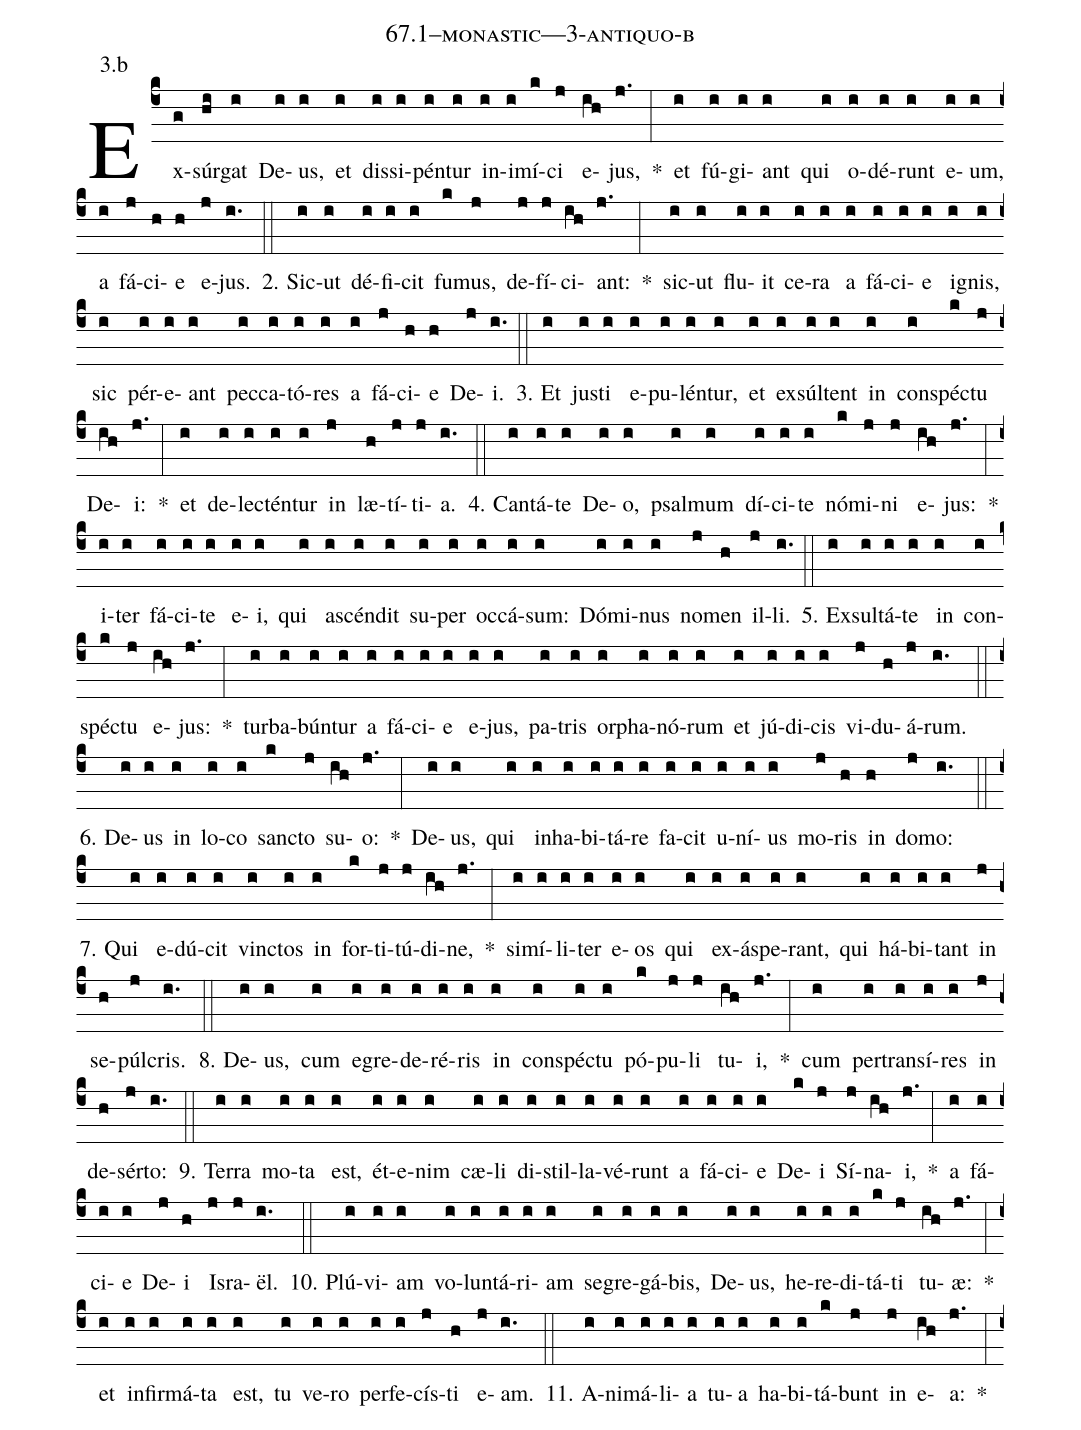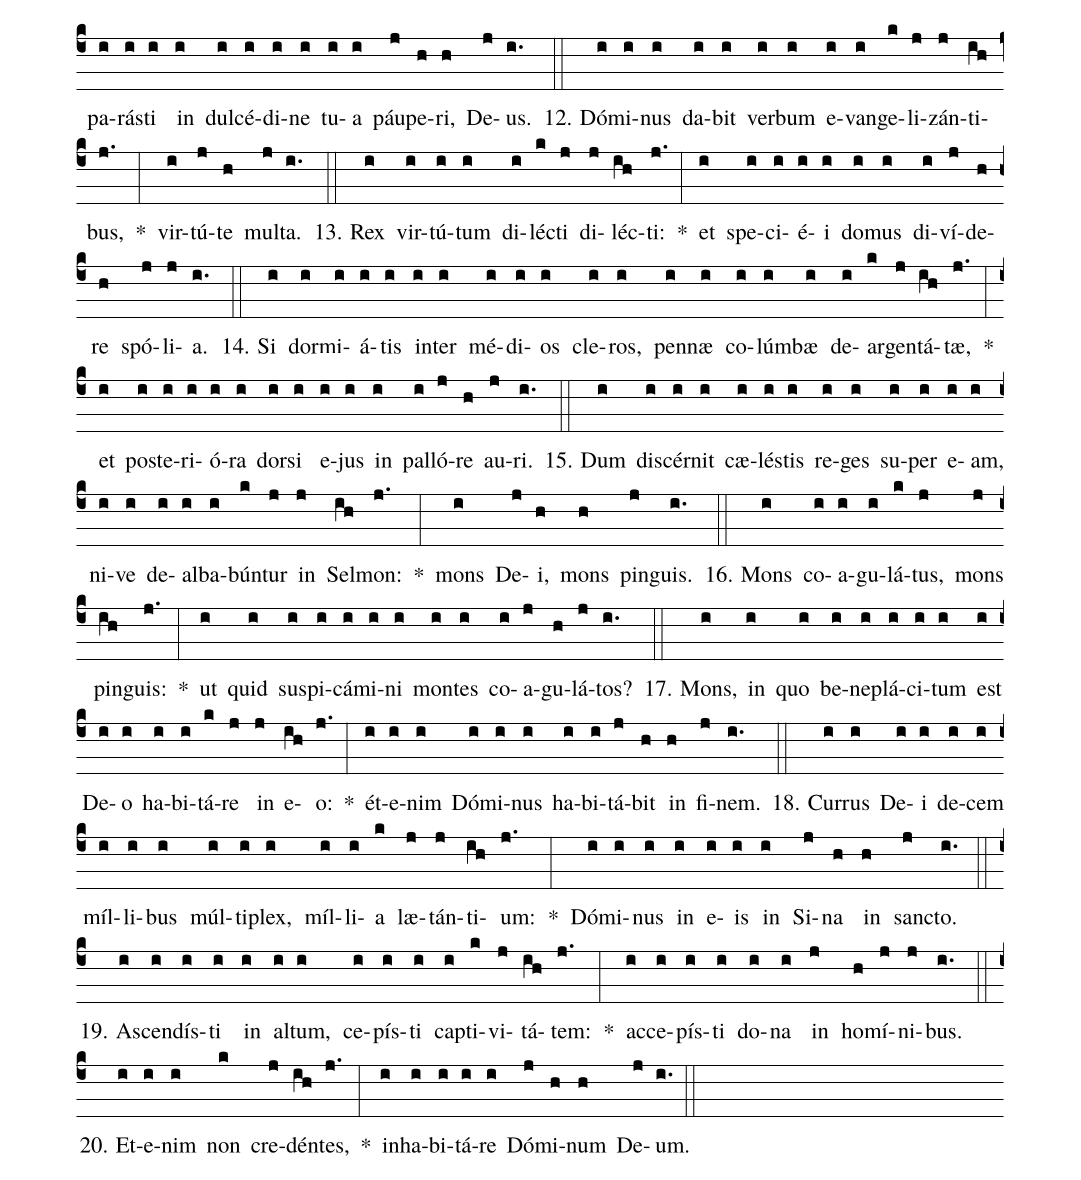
name: 67.1--monastic---3-antiquo-b;
annotation: 3.b;
%%
(c4)Ex(g)súr(hi)gat(i) De(i)us,(i) et(i) dis(i)si(i)pén(i)tur(i) in(i)i(i)mí(k)ci(j) e(ih)jus,(j.) *(:) et(i) fú(i)gi(i)ant(i) qui(i) o(i)dé(i)runt(i) e(i)um,(i) a(i) fá(j)ci(h)e(h) e(j)jus.(i.) (::)
2. Sic(i)ut(i) dé(i)fi(i)cit(i) fu(k)mus,(j) de(j)fí(j)ci(ih)ant:(j.) *(:) sic(i)ut(i) flu(i)it(i) ce(i)ra(i) a(i) fá(i)ci(i)e(i) i(i)gnis,(i) sic(i) pér(i)e(i)ant(i) pec(i)ca(i)tó(i)res(i) a(i) fá(j)ci(h)e(h) De(j)i.(i.) (::)
3. Et(i) jus(i)ti(i) e(i)pu(i)lén(i)tur,(i) et(i) ex(i)súl(i)tent(i) in(i) con(i)spéc(k)tu(j) De(ih)i:(j.) *(:) et(i) de(i)lec(i)tén(i)tur(i) in(j) læ(h)tí(j)ti(j)a.(i.) (::)
4. Can(i)tá(i)te(i) De(i)o,(i) psal(i)mum(i) dí(i)ci(i)te(i) nó(k)mi(j)ni(j) e(ih)jus:(j.) *(:) i(i)ter(i) fá(i)ci(i)te(i) e(i)i,(i) qui(i) a(i)scén(i)dit(i) su(i)per(i) oc(i)cá(i)sum:(i) Dó(i)mi(i)nus(i) no(j)men(h) il(j)li.(i.) (::)
5. Ex(i)sul(i)tá(i)te(i) in(i) con(i)spéc(k)tu(j) e(ih)jus:(j.) *(:) tur(i)ba(i)bún(i)tur(i) a(i) fá(i)ci(i)e(i) e(i)jus,(i) pa(i)tris(i) or(i)pha(i)nó(i)rum(i) et(i) jú(i)di(i)cis(i) vi(j)du(h)á(j)rum.(i.) (::)
6. De(i)us(i) in(i) lo(i)co(i) sanc(k)to(j) su(ih)o:(j.) *(:) De(i)us,(i) qui(i) in(i)ha(i)bi(i)tá(i)re(i) fa(i)cit(i) u(i)ní(i)us(i) mo(j)ris(h) in(h) do(j)mo:(i.) (::)
7. Qui(i) e(i)dú(i)cit(i) vinc(i)tos(i) in(i) for(k)ti(j)tú(j)di(ih)ne,(j.) *(:) si(i)mí(i)li(i)ter(i) e(i)os(i) qui(i) ex(i)ás(i)pe(i)rant,(i) qui(i) há(i)bi(i)tant(i) in(j) se(h)púl(j)cris.(i.) (::)
8. De(i)us,(i) cum(i) e(i)gre(i)de(i)ré(i)ris(i) in(i) con(i)spéc(i)tu(i) pó(k)pu(j)li(j) tu(ih)i,(j.) *(:) cum(i) per(i)trans(i)í(i)res(i) in(j) de(h)sér(j)to:(i.) (::)
9. Ter(i)ra(i) mo(i)ta(i) est,(i) ét(i)e(i)nim(i) cæ(i)li(i) di(i)stil(i)la(i)vé(i)runt(i) a(i) fá(i)ci(i)e(i) De(k)i(j) Sí(j)na(ih)i,(j.) *(:) a(i) fá(i)ci(i)e(i) De(j)i(h) Is(j)ra(j)ël.(i.) (::)
10. Plú(i)vi(i)am(i) vo(i)lun(i)tá(i)ri(i)am(i) se(i)gre(i)gá(i)bis,(i) De(i)us,(i) he(i)re(i)di(i)tá(k)ti(j) tu(ih)æ:(j.) *(:) et(i) in(i)fir(i)má(i)ta(i) est,(i) tu(i) ve(i)ro(i) per(i)fe(i)cís(j)ti(h) e(j)am.(i.) (::)
11. A(i)ni(i)má(i)li(i)a(i) tu(i)a(i) ha(i)bi(i)tá(k)bunt(j) in(j) e(ih)a:(j.) *(:) pa(i)rás(i)ti(i) in(i) dul(i)cé(i)di(i)ne(i) tu(i)a(i) páu(j)pe(h)ri,(h) De(j)us.(i.) (::)
12. Dó(i)mi(i)nus(i) da(i)bit(i) ver(i)bum(i) e(i)van(i)ge(k)li(j)zán(j)ti(ih)bus,(j.) *(:) vir(i)tú(j)te(h) mul(j)ta.(i.) (::)
13. Rex(i) vir(i)tú(i)tum(i) di(i)léc(k)ti(j) di(j)léc(ih)ti:(j.) *(:) et(i) spe(i)ci(i)é(i)i(i) do(i)mus(i) di(i)ví(j)de(h)re(h) spó(j)li(j)a.(i.) (::)
14. Si(i) dor(i)mi(i)á(i)tis(i) in(i)ter(i) mé(i)di(i)os(i) cle(i)ros,(i) pen(i)næ(i) co(i)lúm(i)bæ(i) de(i)ar(k)gen(j)tá(ih)tæ,(j.) *(:) et(i) post(i)e(i)ri(i)ó(i)ra(i) dor(i)si(i) e(i)jus(i) in(i) pal(i)ló(j)re(h) au(j)ri.(i.) (::)
15. Dum(i) di(i)scér(i)nit(i) cæ(i)lés(i)tis(i) re(i)ges(i) su(i)per(i) e(i)am,(i) ni(i)ve(i) de(i)al(i)ba(i)bún(k)tur(j) in(j) Sel(ih)mon:(j.) *(:) mons(i) De(j)i,(h) mons(h) pin(j)guis.(i.) (::)
16. Mons(i) co(i)a(i)gu(i)lá(k)tus,(j) mons(j) pin(ih)guis:(j.) *(:) ut(i) quid(i) su(i)spi(i)cá(i)mi(i)ni(i) mon(i)tes(i) co(i)a(j)gu(h)lá(j)tos?(i.) (::)
17. Mons,(i) in(i) quo(i) be(i)ne(i)plá(i)ci(i)tum(i) est(i) De(i)o(i) ha(i)bi(i)tá(k)re(j) in(j) e(ih)o:(j.) *(:) ét(i)e(i)nim(i) Dó(i)mi(i)nus(i) ha(i)bi(i)tá(j)bit(h) in(h) fi(j)nem.(i.) (::)
18. Cur(i)rus(i) De(i)i(i) de(i)cem(i) míl(i)li(i)bus(i) múl(i)ti(i)plex,(i) míl(i)li(i)a(k) læ(j)tán(j)ti(ih)um:(j.) *(:) Dó(i)mi(i)nus(i) in(i) e(i)is(i) in(i) Si(j)na(h) in(h) sanc(j)to.(i.) (::)
19. A(i)scen(i)dís(i)ti(i) in(i) al(i)tum,(i) ce(i)pís(i)ti(i) cap(i)ti(k)vi(j)tá(ih)tem:(j.) *(:) ac(i)ce(i)pís(i)ti(i) do(i)na(i) in(j) ho(h)mí(j)ni(j)bus.(i.) (::)
20. Et(i)e(i)nim(i) non(k) cre(j)dén(ih)tes,(j.) *(:) in(i)ha(i)bi(i)tá(i)re(i) Dó(j)mi(h)num(h) De(j)um.(i.) (::)
